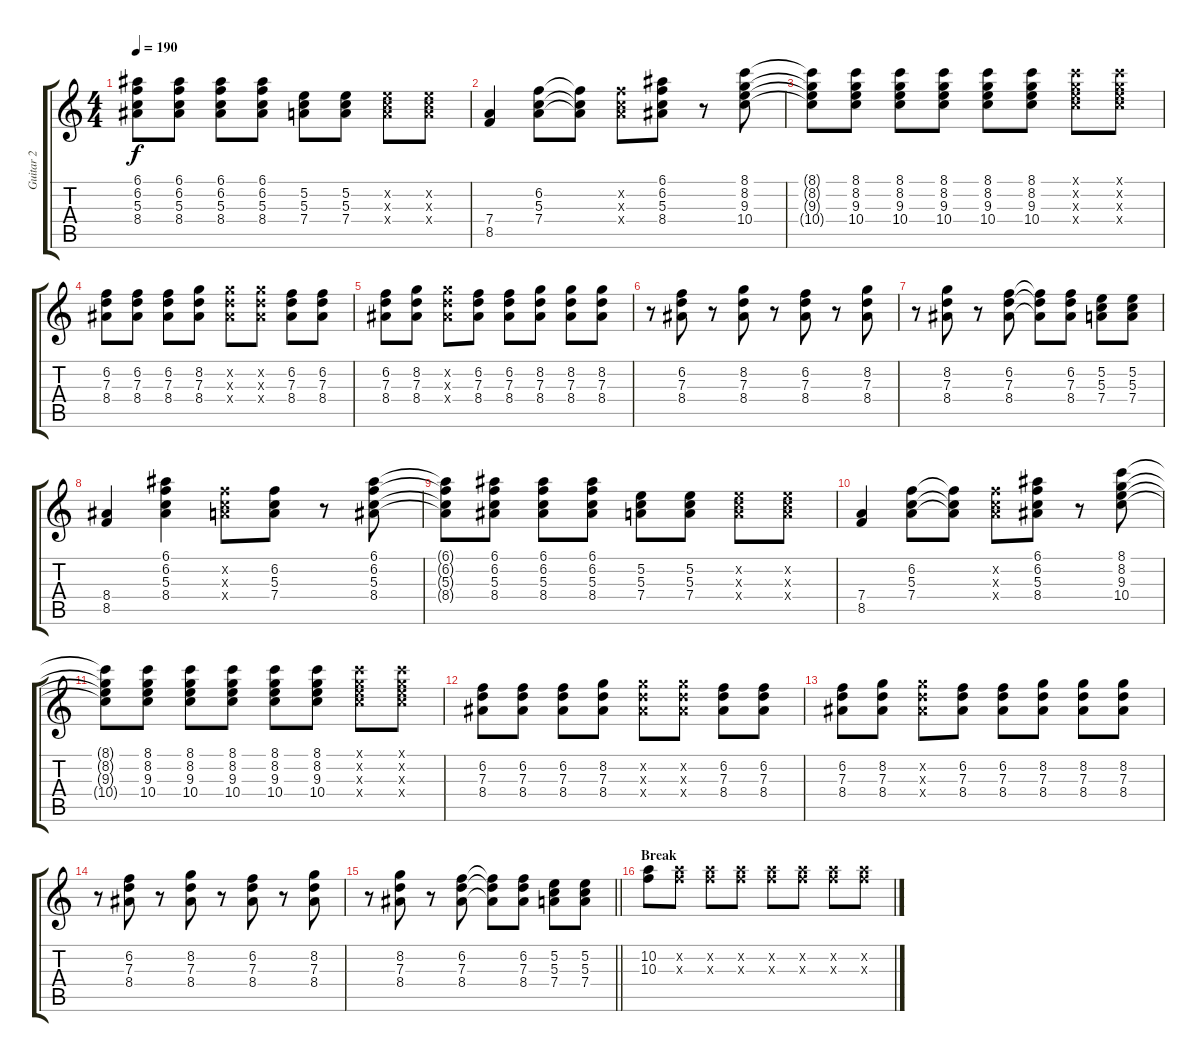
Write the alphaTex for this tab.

\track ("Guitar 2" "Guitar 2") {instrument overdrivenguitar}
\staff {score tabs}
\tuning (E4 B3 G3 D3 A2 E2) {hide}
\ts (4 4)
\tempo 190
\clef g2
\ks c
(6.1{t} 6.2{t} 5.3{t} 8.4{t}).8{dy f} (6.1 6.2 5.3 8.4).8 (6.1 6.2 5.3 8.4).8 (6.1 6.2 5.3 8.4).8 (5.2 5.3 7.4).8 (5.2 5.3 7.4).8 (5.2{x} 5.3{x} 7.4{x}).8 (5.2{x} 5.3{x} 7.4{x}).8 |
(7.4 8.5).4 (6.2 5.3 7.4).8 (6.2{t} 5.3{t} 7.4{t}).8 (6.2{x} 5.3{x} 7.4{x}).8 (6.1 6.2 5.3 8.4).8 r.8 (8.1 8.2 9.3 10.4).8 |
(8.1{t} 8.2{t} 9.3{t} 10.4{t}).8 (8.1 8.2 9.3 10.4).8 (8.1 8.2 9.3 10.4).8 (8.1 8.2 9.3 10.4).8 (8.1 8.2 9.3 10.4).8 (8.1 8.2 9.3 10.4).8 (8.1{x} 8.2{x} 9.3{x} 10.4{x}).8 (8.1{x} 8.2{x} 9.3{x} 10.4{x}).8 |
(6.2 7.3 8.4).8 (6.2 7.3 8.4).8 (6.2 7.3 8.4).8 (8.2 7.3 8.4).8 (8.2{x} 7.3{x} 8.4{x}).8 (8.2{x} 7.3{x} 8.4{x}).8 (6.2 7.3 8.4).8 (6.2 7.3 8.4).8 |
(6.2 7.3 8.4).8 (8.2 7.3 8.4).8 (8.2{x} 7.3{x} 8.4{x}).8 (6.2 7.3 8.4).8 (6.2 7.3 8.4).8 (8.2 7.3 8.4).8 (8.2 7.3 8.4).8 (8.2 7.3 8.4).8 |
r.8 (6.2 7.3 8.4).8 r.8 (8.2 7.3 8.4).8 r.8 (6.2 7.3 8.4).8 r.8 (8.2 7.3 8.4).8 |
r.8 (8.2 7.3 8.4).8 r.8 (6.2 7.3 8.4).8 (6.2{t} 7.3{t} 8.4{t}).8 (6.2 7.3 8.4).8 (5.2 5.3 7.4).8 (5.2 5.3 7.4).8 |
(8.4 8.5).4 (6.1 6.2 5.3 8.4).4 (6.2{x} 5.3{x} 7.4{x}).8 (6.2 5.3 7.4).8 r.8 (6.1 6.2 5.3 8.4).8 |
(6.1{t} 6.2{t} 5.3{t} 8.4{t}).8 (6.1 6.2 5.3 8.4).8 (6.1 6.2 5.3 8.4).8 (6.1 6.2 5.3 8.4).8 (5.2 5.3 7.4).8 (5.2 5.3 7.4).8 (5.2{x} 5.3{x} 7.4{x}).8 (5.2{x} 5.3{x} 7.4{x}).8 |
(7.4 8.5).4 (6.2 5.3 7.4).8 (6.2{t} 5.3{t} 7.4{t}).8 (6.2{x} 5.3{x} 7.4{x}).8 (6.1 6.2 5.3 8.4).8 r.8 (8.1 8.2 9.3 10.4).8 |
(8.1{t} 8.2{t} 9.3{t} 10.4{t}).8 (8.1 8.2 9.3 10.4).8 (8.1 8.2 9.3 10.4).8 (8.1 8.2 9.3 10.4).8 (8.1 8.2 9.3 10.4).8 (8.1 8.2 9.3 10.4).8 (8.1{x} 8.2{x} 9.3{x} 10.4{x}).8 (8.1{x} 8.2{x} 9.3{x} 10.4{x}).8 |
(6.2 7.3 8.4).8 (6.2 7.3 8.4).8 (6.2 7.3 8.4).8 (8.2 7.3 8.4).8 (8.2{x} 7.3{x} 8.4{x}).8 (8.2{x} 7.3{x} 8.4{x}).8 (6.2 7.3 8.4).8 (6.2 7.3 8.4).8 |
(6.2 7.3 8.4).8 (8.2 7.3 8.4).8 (8.2{x} 7.3{x} 8.4{x}).8 (6.2 7.3 8.4).8 (6.2 7.3 8.4).8 (8.2 7.3 8.4).8 (8.2 7.3 8.4).8 (8.2 7.3 8.4).8 |
r.8 (6.2 7.3 8.4).8 r.8 (8.2 7.3 8.4).8 r.8 (6.2 7.3 8.4).8 r.8 (8.2 7.3 8.4).8 |
\barLineRight lightlight
r.8 (8.2 7.3 8.4).8 r.8 (6.2 7.3 8.4).8 (6.2{t} 7.3{t} 8.4{t}).8 (6.2 7.3 8.4).8 (5.2 5.3 7.4).8 (5.2 5.3 7.4).8 |
\section ("" "Break")
(10.2 10.3).8 (10.2{x} 10.3{x}).8 (10.2{x} 10.3{x}).8 (10.2{x} 10.3{x}).8 (10.2{x} 10.3{x}).8 (10.2{x} 10.3{x}).8 (10.2{x} 10.3{x}).8 (10.2{x} 10.3{x}).8
